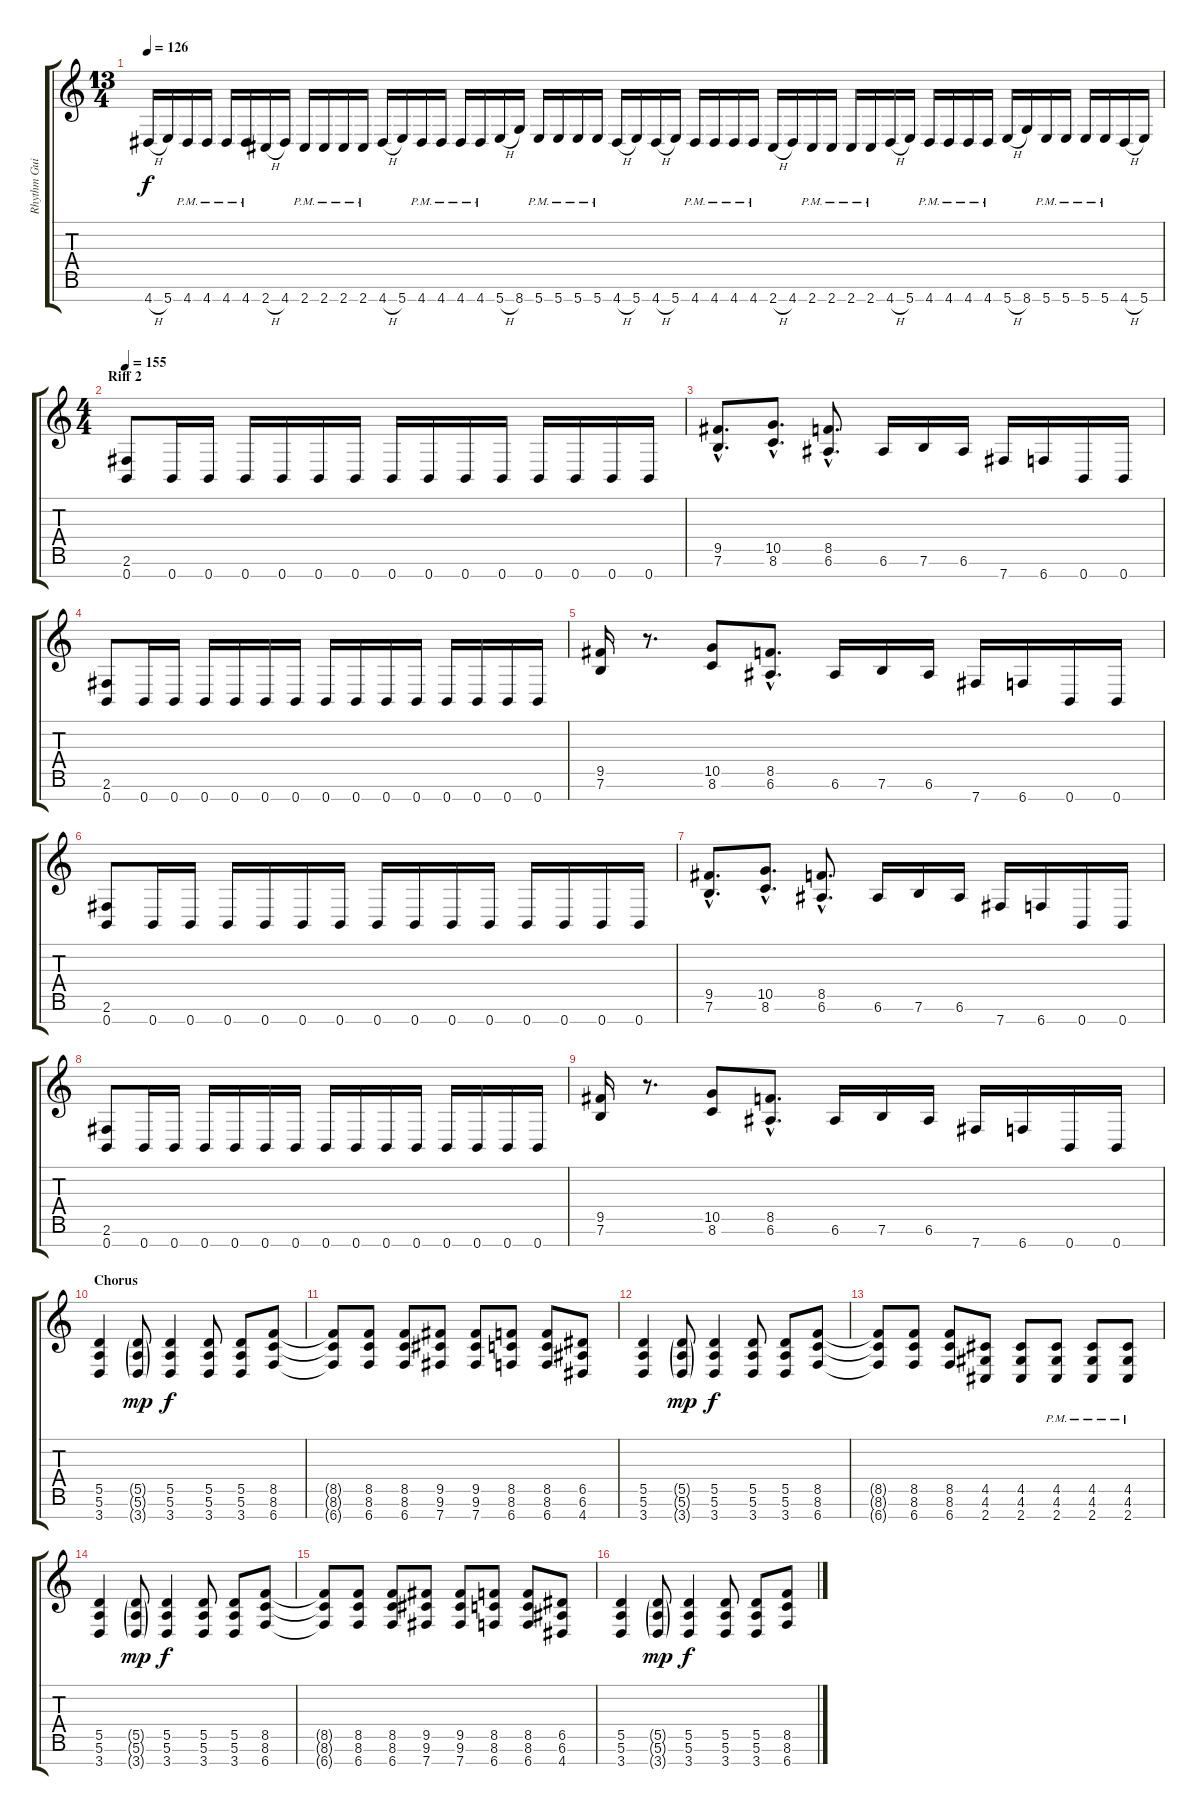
\track ("Rhythm Guitar R" "Rhythm Gui") {instrument distortionguitar}
\staff {score tabs}
\tuning (E4 B3 G3 D3 A2 E2 B1) {hide}
\ts (13 4)
\tempo 126
\clef g2
\ks c
4.7{h}.16{dy f} 5.7.16 4.7{pm}.16 4.7{pm}.16 4.7{pm}.16 4.7{pm}.16 2.7{h}.16 4.7.16 2.7{pm}.16 2.7{pm}.16 2.7{pm}.16 2.7{pm}.16 4.7{h}.16 5.7.16 4.7{pm}.16 4.7{pm}.16 4.7{pm}.16 4.7{pm}.16 5.7{h}.16 8.7.16 5.7{pm}.16 5.7{pm}.16 5.7{pm}.16 5.7{pm}.16 4.7{h}.16 5.7.16 4.7{h}.16 5.7.16 4.7{pm}.16 4.7{pm}.16 4.7{pm}.16 4.7{pm}.16 2.7{h}.16 4.7.16 2.7{pm}.16 2.7{pm}.16 2.7{pm}.16 2.7{pm}.16 4.7{h}.16 5.7.16 4.7{pm}.16 4.7{pm}.16 4.7{pm}.16 4.7{pm}.16 5.7{h}.16 8.7.16 5.7{pm}.16 5.7{pm}.16 5.7{pm}.16 5.7{pm}.16 4.7{h}.16 5.7.16 |
\ts (4 4)
\section ("" "Riff 2")
\tempo 155
(2.6 0.7).8 0.7.16 0.7.16 0.7.16 0.7.16 0.7.16 0.7.16 0.7.16 0.7.16 0.7.16 0.7.16 0.7.16 0.7.16 0.7.16 0.7.16 |
(9.5{hac} 7.6{hac}).8{d} (10.5{hac} 8.6{hac}).8{d} (8.5{hac} 6.6{hac}).8{d} 6.6.16 7.6.16 6.6.16 7.7.16 6.7.16 0.7.16 0.7.16 |
(2.6 0.7).8 0.7.16 0.7.16 0.7.16 0.7.16 0.7.16 0.7.16 0.7.16 0.7.16 0.7.16 0.7.16 0.7.16 0.7.16 0.7.16 0.7.16 |
(9.5 7.6).16 r.8{d} (10.5 8.6).8 (8.5{hac} 6.6{hac}).8{d} 6.6.16 7.6.16 6.6.16 7.7.16 6.7.16 0.7.16 0.7.16 |
(2.6 0.7).8 0.7.16 0.7.16 0.7.16 0.7.16 0.7.16 0.7.16 0.7.16 0.7.16 0.7.16 0.7.16 0.7.16 0.7.16 0.7.16 0.7.16 |
(9.5{hac} 7.6{hac}).8{d} (10.5{hac} 8.6{hac}).8{d} (8.5{hac} 6.6{hac}).8{d} 6.6.16 7.6.16 6.6.16 7.7.16 6.7.16 0.7.16 0.7.16 |
(2.6 0.7).8 0.7.16 0.7.16 0.7.16 0.7.16 0.7.16 0.7.16 0.7.16 0.7.16 0.7.16 0.7.16 0.7.16 0.7.16 0.7.16 0.7.16 |
(9.5 7.6).16 r.8{d} (10.5 8.6).8 (8.5{hac} 6.6{hac}).8{d} 6.6.16 7.6.16 6.6.16 7.7.16 6.7.16 0.7.16 0.7.16 |
\section ("" "Chorus")
(5.5 5.6 3.7).4 (5.5{g} 5.6{g} 3.7{g}).8{dy mp} (5.5 5.6 3.7).4{dy f} (5.5 5.6 3.7).8 (5.5 5.6 3.7).8 (8.5 8.6 6.7).8 |
(8.5{t} 8.6{t} 6.7{t}).8 (8.5 8.6 6.7).8 (8.5 8.6 6.7).8 (9.5 9.6 7.7).8 (9.5 9.6 7.7).8 (8.5 8.6 6.7).8 (8.5 8.6 6.7).8 (6.5 6.6 4.7).8 |
(5.5 5.6 3.7).4 (5.5{g} 5.6{g} 3.7{g}).8{dy mp} (5.5 5.6 3.7).4{dy f} (5.5 5.6 3.7).8 (5.5 5.6 3.7).8 (8.5 8.6 6.7).8 |
(8.5{t} 8.6{t} 6.7{t}).8 (8.5 8.6 6.7).8 (8.5 8.6 6.7).8 (4.5 4.6 2.7).8 (4.5 4.6 2.7).8 (4.5{pm} 4.6{pm} 2.7{pm}).8 (4.5{pm} 4.6{pm} 2.7{pm}).8 (4.5{pm} 4.6{pm} 2.7{pm}).8 |
(5.5 5.6 3.7).4 (5.5{g} 5.6{g} 3.7{g}).8{dy mp} (5.5 5.6 3.7).4{dy f} (5.5 5.6 3.7).8 (5.5 5.6 3.7).8 (8.5 8.6 6.7).8 |
(8.5{t} 8.6{t} 6.7{t}).8 (8.5 8.6 6.7).8 (8.5 8.6 6.7).8 (9.5 9.6 7.7).8 (9.5 9.6 7.7).8 (8.5 8.6 6.7).8 (8.5 8.6 6.7).8 (6.5 6.6 4.7).8 |
(5.5 5.6 3.7).4 (5.5{g} 5.6{g} 3.7{g}).8{dy mp} (5.5 5.6 3.7).4{dy f} (5.5 5.6 3.7).8 (5.5 5.6 3.7).8 (8.5 8.6 6.7).8
